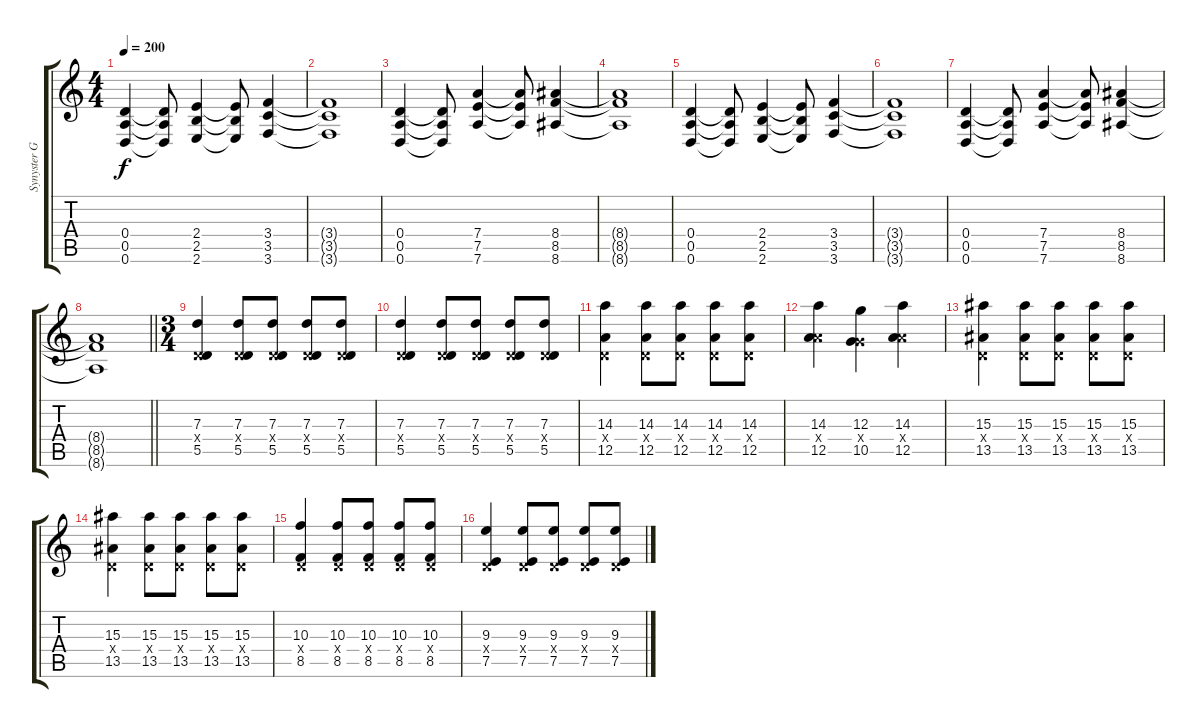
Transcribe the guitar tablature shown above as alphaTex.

\track ("Synyster Gates" "Synyster G") {instrument distortionguitar}
\staff {score tabs}
\tuning (E4 B3 G3 D3 A2 D2) {hide}
\ts (4 4)
\tempo 200
\clef g2
\ks c
(0.4 0.5 0.6).4{dy f} (0.4{t} 0.5{t} 0.6{t}).8 (2.4 2.5 2.6).4 (2.4{t} 2.5{t} 2.6{t}).8 (3.4 3.5 3.6).4 |
(3.4{t} 3.5{t} 3.6{t}).1 |
(0.4 0.5 0.6).4 (0.4{t} 0.5{t} 0.6{t}).8 (7.4 7.5 7.6).4 (7.4{t} 7.5{t} 7.6{t}).8 (8.4 8.5 8.6).4 |
(8.4{t} 8.5{t} 8.6{t}).1 |
(0.4 0.5 0.6).4 (0.4{t} 0.5{t} 0.6{t}).8 (2.4 2.5 2.6).4 (2.4{t} 2.5{t} 2.6{t}).8 (3.4 3.5 3.6).4 |
(3.4{t} 3.5{t} 3.6{t}).1 |
(0.4 0.5 0.6).4 (0.4{t} 0.5{t} 0.6{t}).8 (7.4 7.5 7.6).4 (7.4{t} 7.5{t} 7.6{t}).8 (8.4 8.5 8.6).4 |
\barLineRight lightlight
(8.4{t} 8.5{t} 8.6{t}).1 |
\ts (3 4)
(7.3 0.4{x} 5.5).4 (7.3 0.4{x} 5.5).8 (7.3 0.4{x} 5.5).8 (7.3 0.4{x} 5.5).8 (7.3 0.4{x} 5.5).8 |
(7.3 0.4{x} 5.5).4 (7.3 0.4{x} 5.5).8 (7.3 0.4{x} 5.5).8 (7.3 0.4{x} 5.5).8 (7.3 0.4{x} 5.5).8 |
(14.3 0.4{x} 12.5).4 (14.3 0.4{x} 12.5).8 (14.3 0.4{x} 12.5).8 (14.3 0.4{x} 12.5).8 (14.3 0.4{x} 12.5).8 |
(14.3 7.4{x} 12.5).4 (12.3 5.4{x} 10.5).4 (14.3 7.4{x} 12.5).4 |
(15.3 0.4{x} 13.5).4 (15.3 0.4{x} 13.5).8 (15.3 0.4{x} 13.5).8 (15.3 0.4{x} 13.5).8 (15.3 0.4{x} 13.5).8 |
(15.3 0.4{x} 13.5).4 (15.3 0.4{x} 13.5).8 (15.3 0.4{x} 13.5).8 (15.3 0.4{x} 13.5).8 (15.3 0.4{x} 13.5).8 |
(10.3 0.4{x} 8.5).4 (10.3 0.4{x} 8.5).8 (10.3 0.4{x} 8.5).8 (10.3 0.4{x} 8.5).8 (10.3 0.4{x} 8.5).8 |
(9.3 0.4{x} 7.5).4 (9.3 0.4{x} 7.5).8 (9.3 0.4{x} 7.5).8 (9.3 0.4{x} 7.5).8 (9.3 0.4{x} 7.5).8
